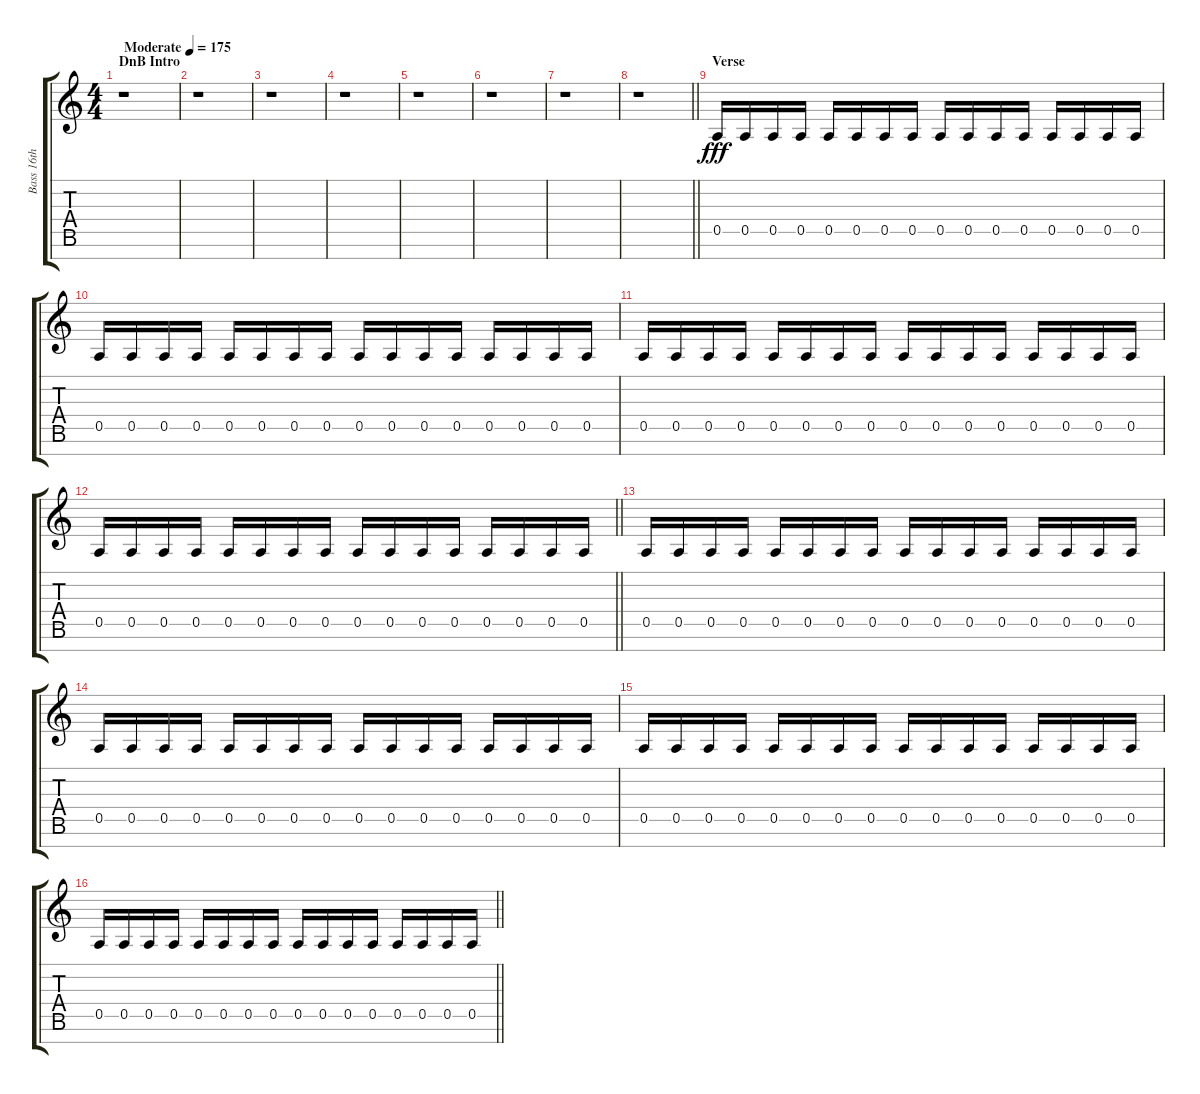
\track ("Bass 16th Gate" "Bass 16th ") {instrument synthbass1}
\staff {score tabs}
\tuning (E4 B3 G3 D3 A2 E2 B1) {hide}
\ts (4 4)
\section ("" "DnB Intro")
\tempo (175 "Moderate")
\clef g2
\ks c
r.1{dy fff instrument synthbass1} |
r.1 |
r.1 |
r.1 |
r.1 |
r.1 |
r.1 |
\barLineRight lightlight
r.1 |
\section ("" "Verse")
0.5.16 0.5.16 0.5.16 0.5.16 0.5.16 0.5.16 0.5.16 0.5.16 0.5.16 0.5.16 0.5.16 0.5.16 0.5.16 0.5.16 0.5.16 0.5.16 |
0.5.16 0.5.16 0.5.16 0.5.16 0.5.16 0.5.16 0.5.16 0.5.16 0.5.16 0.5.16 0.5.16 0.5.16 0.5.16 0.5.16 0.5.16 0.5.16 |
0.5.16 0.5.16 0.5.16 0.5.16 0.5.16 0.5.16 0.5.16 0.5.16 0.5.16 0.5.16 0.5.16 0.5.16 0.5.16 0.5.16 0.5.16 0.5.16 |
\barLineRight lightlight
0.5.16 0.5.16 0.5.16 0.5.16 0.5.16 0.5.16 0.5.16 0.5.16 0.5.16 0.5.16 0.5.16 0.5.16 0.5.16 0.5.16 0.5.16 0.5.16 |
0.5.16 0.5.16 0.5.16 0.5.16 0.5.16 0.5.16 0.5.16 0.5.16 0.5.16 0.5.16 0.5.16 0.5.16 0.5.16 0.5.16 0.5.16 0.5.16 |
0.5.16 0.5.16 0.5.16 0.5.16 0.5.16 0.5.16 0.5.16 0.5.16 0.5.16 0.5.16 0.5.16 0.5.16 0.5.16 0.5.16 0.5.16 0.5.16 |
0.5.16 0.5.16 0.5.16 0.5.16 0.5.16 0.5.16 0.5.16 0.5.16 0.5.16 0.5.16 0.5.16 0.5.16 0.5.16 0.5.16 0.5.16 0.5.16 |
\barLineRight lightlight
0.5.16 0.5.16 0.5.16 0.5.16 0.5.16 0.5.16 0.5.16 0.5.16 0.5.16 0.5.16 0.5.16 0.5.16 0.5.16 0.5.16 0.5.16 0.5.16
